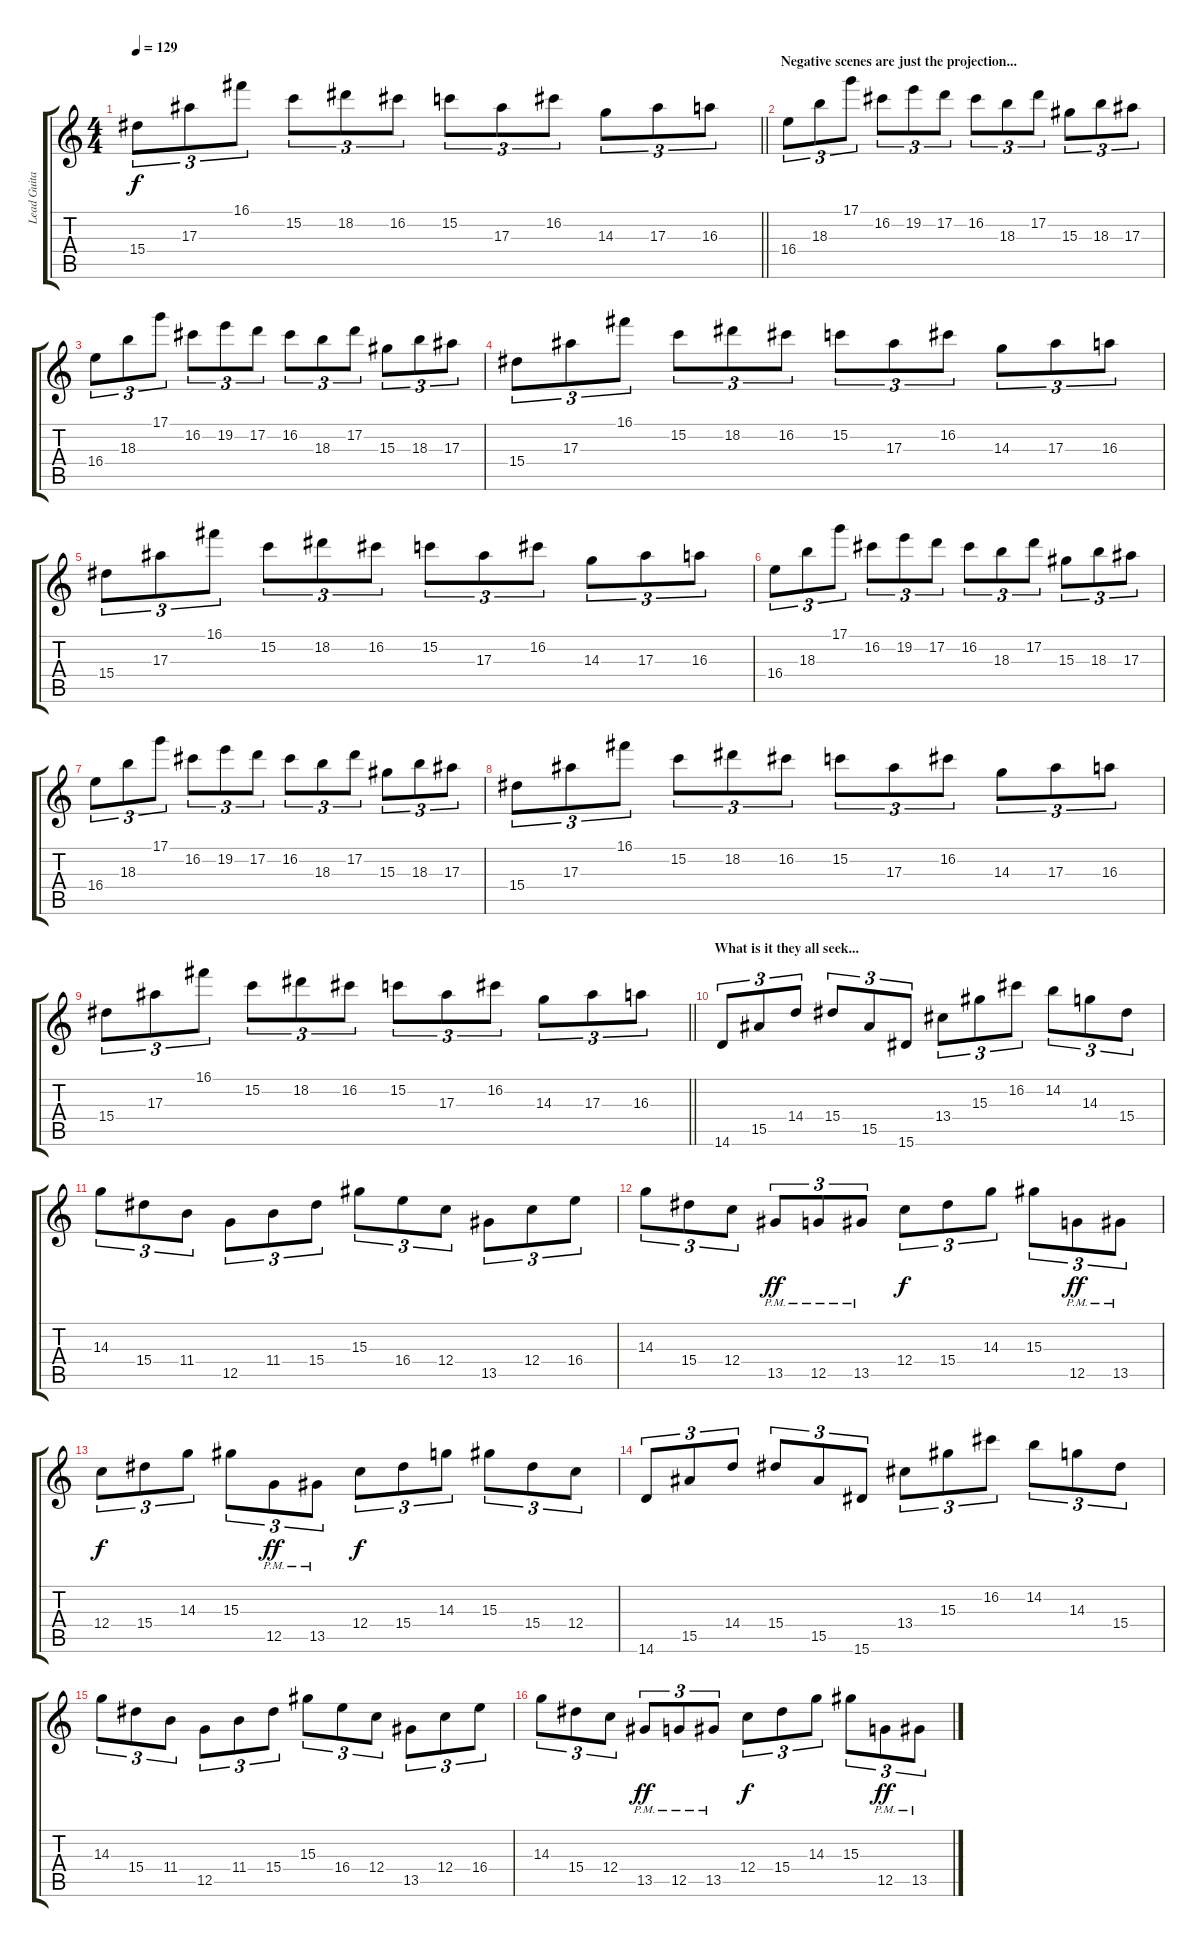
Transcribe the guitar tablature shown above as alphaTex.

\track ("Lead Guitar 1" "Lead Guita") {instrument distortionguitar}
\staff {score tabs}
\tuning (D4 A3 F3 C3 G2 C2) {hide}
\ts (4 4)
\tempo 129
\clef g2
\barLineRight lightlight
\ks c
15.4.8{tu (3 2) dy f} 17.3.8{tu (3 2)} 16.1.8{tu (3 2)} 15.2.8{tu (3 2)} 18.2.8{tu (3 2)} 16.2.8{tu (3 2)} 15.2.8{tu (3 2)} 17.3.8{tu (3 2)} 16.2.8{tu (3 2)} 14.3.8{tu (3 2)} 17.3.8{tu (3 2)} 16.3.8{tu (3 2)} |
\section ("" "Negative scenes are just the projection...")
16.4.8{tu (3 2)} 18.3.8{tu (3 2)} 17.1.8{tu (3 2)} 16.2.8{tu (3 2)} 19.2.8{tu (3 2)} 17.2.8{tu (3 2)} 16.2.8{tu (3 2)} 18.3.8{tu (3 2)} 17.2.8{tu (3 2)} 15.3.8{tu (3 2)} 18.3.8{tu (3 2)} 17.3.8{tu (3 2)} |
16.4.8{tu (3 2)} 18.3.8{tu (3 2)} 17.1.8{tu (3 2)} 16.2.8{tu (3 2)} 19.2.8{tu (3 2)} 17.2.8{tu (3 2)} 16.2.8{tu (3 2)} 18.3.8{tu (3 2)} 17.2.8{tu (3 2)} 15.3.8{tu (3 2)} 18.3.8{tu (3 2)} 17.3.8{tu (3 2)} |
15.4.8{tu (3 2)} 17.3.8{tu (3 2)} 16.1.8{tu (3 2)} 15.2.8{tu (3 2)} 18.2.8{tu (3 2)} 16.2.8{tu (3 2)} 15.2.8{tu (3 2)} 17.3.8{tu (3 2)} 16.2.8{tu (3 2)} 14.3.8{tu (3 2)} 17.3.8{tu (3 2)} 16.3.8{tu (3 2)} |
15.4.8{tu (3 2)} 17.3.8{tu (3 2)} 16.1.8{tu (3 2)} 15.2.8{tu (3 2)} 18.2.8{tu (3 2)} 16.2.8{tu (3 2)} 15.2.8{tu (3 2)} 17.3.8{tu (3 2)} 16.2.8{tu (3 2)} 14.3.8{tu (3 2)} 17.3.8{tu (3 2)} 16.3.8{tu (3 2)} |
16.4.8{tu (3 2)} 18.3.8{tu (3 2)} 17.1.8{tu (3 2)} 16.2.8{tu (3 2)} 19.2.8{tu (3 2)} 17.2.8{tu (3 2)} 16.2.8{tu (3 2)} 18.3.8{tu (3 2)} 17.2.8{tu (3 2)} 15.3.8{tu (3 2)} 18.3.8{tu (3 2)} 17.3.8{tu (3 2)} |
16.4.8{tu (3 2)} 18.3.8{tu (3 2)} 17.1.8{tu (3 2)} 16.2.8{tu (3 2)} 19.2.8{tu (3 2)} 17.2.8{tu (3 2)} 16.2.8{tu (3 2)} 18.3.8{tu (3 2)} 17.2.8{tu (3 2)} 15.3.8{tu (3 2)} 18.3.8{tu (3 2)} 17.3.8{tu (3 2)} |
15.4.8{tu (3 2)} 17.3.8{tu (3 2)} 16.1.8{tu (3 2)} 15.2.8{tu (3 2)} 18.2.8{tu (3 2)} 16.2.8{tu (3 2)} 15.2.8{tu (3 2)} 17.3.8{tu (3 2)} 16.2.8{tu (3 2)} 14.3.8{tu (3 2)} 17.3.8{tu (3 2)} 16.3.8{tu (3 2)} |
\barLineRight lightlight
15.4.8{tu (3 2)} 17.3.8{tu (3 2)} 16.1.8{tu (3 2)} 15.2.8{tu (3 2)} 18.2.8{tu (3 2)} 16.2.8{tu (3 2)} 15.2.8{tu (3 2)} 17.3.8{tu (3 2)} 16.2.8{tu (3 2)} 14.3.8{tu (3 2)} 17.3.8{tu (3 2)} 16.3.8{tu (3 2)} |
\section ("" "What is it they all seek...")
14.6.8{tu (3 2) volume 13} 15.5.8{tu (3 2)} 14.4.8{tu (3 2)} 15.4.8{tu (3 2)} 15.5.8{tu (3 2)} 15.6.8{tu (3 2)} 13.4.8{tu (3 2)} 15.3.8{tu (3 2)} 16.2.8{tu (3 2)} 14.2.8{tu (3 2)} 14.3.8{tu (3 2)} 15.4.8{tu (3 2)} |
14.3.8{tu (3 2)} 15.4.8{tu (3 2)} 11.4.8{tu (3 2)} 12.5.8{tu (3 2)} 11.4.8{tu (3 2)} 15.4.8{tu (3 2)} 15.3.8{tu (3 2)} 16.4.8{tu (3 2)} 12.4.8{tu (3 2)} 13.5.8{tu (3 2)} 12.4.8{tu (3 2)} 16.4.8{tu (3 2)} |
14.3.8{tu (3 2)} 15.4.8{tu (3 2)} 12.4.8{tu (3 2)} 13.5{pm}.8{tu (3 2) dy ff} 12.5{pm}.8{tu (3 2)} 13.5{pm}.8{tu (3 2)} 12.4.8{tu (3 2) dy f} 15.4.8{tu (3 2)} 14.3.8{tu (3 2)} 15.3.8{tu (3 2)} 12.5{pm}.8{tu (3 2) dy ff} 13.5{pm}.8{tu (3 2)} |
12.4.8{tu (3 2) dy f} 15.4.8{tu (3 2)} 14.3.8{tu (3 2)} 15.3.8{tu (3 2)} 12.5{pm}.8{tu (3 2) dy ff} 13.5{pm}.8{tu (3 2)} 12.4.8{tu (3 2) dy f} 15.4.8{tu (3 2)} 14.3.8{tu (3 2)} 15.3.8{tu (3 2)} 15.4.8{tu (3 2)} 12.4.8{tu (3 2)} |
14.6.8{tu (3 2)} 15.5.8{tu (3 2)} 14.4.8{tu (3 2)} 15.4.8{tu (3 2)} 15.5.8{tu (3 2)} 15.6.8{tu (3 2)} 13.4.8{tu (3 2)} 15.3.8{tu (3 2)} 16.2.8{tu (3 2)} 14.2.8{tu (3 2)} 14.3.8{tu (3 2)} 15.4.8{tu (3 2)} |
14.3.8{tu (3 2)} 15.4.8{tu (3 2)} 11.4.8{tu (3 2)} 12.5.8{tu (3 2)} 11.4.8{tu (3 2)} 15.4.8{tu (3 2)} 15.3.8{tu (3 2)} 16.4.8{tu (3 2)} 12.4.8{tu (3 2)} 13.5.8{tu (3 2)} 12.4.8{tu (3 2)} 16.4.8{tu (3 2)} |
14.3.8{tu (3 2)} 15.4.8{tu (3 2)} 12.4.8{tu (3 2)} 13.5{pm}.8{tu (3 2) dy ff} 12.5{pm}.8{tu (3 2)} 13.5{pm}.8{tu (3 2)} 12.4.8{tu (3 2) dy f} 15.4.8{tu (3 2)} 14.3.8{tu (3 2)} 15.3.8{tu (3 2)} 12.5{pm}.8{tu (3 2) dy ff} 13.5{pm}.8{tu (3 2)}
